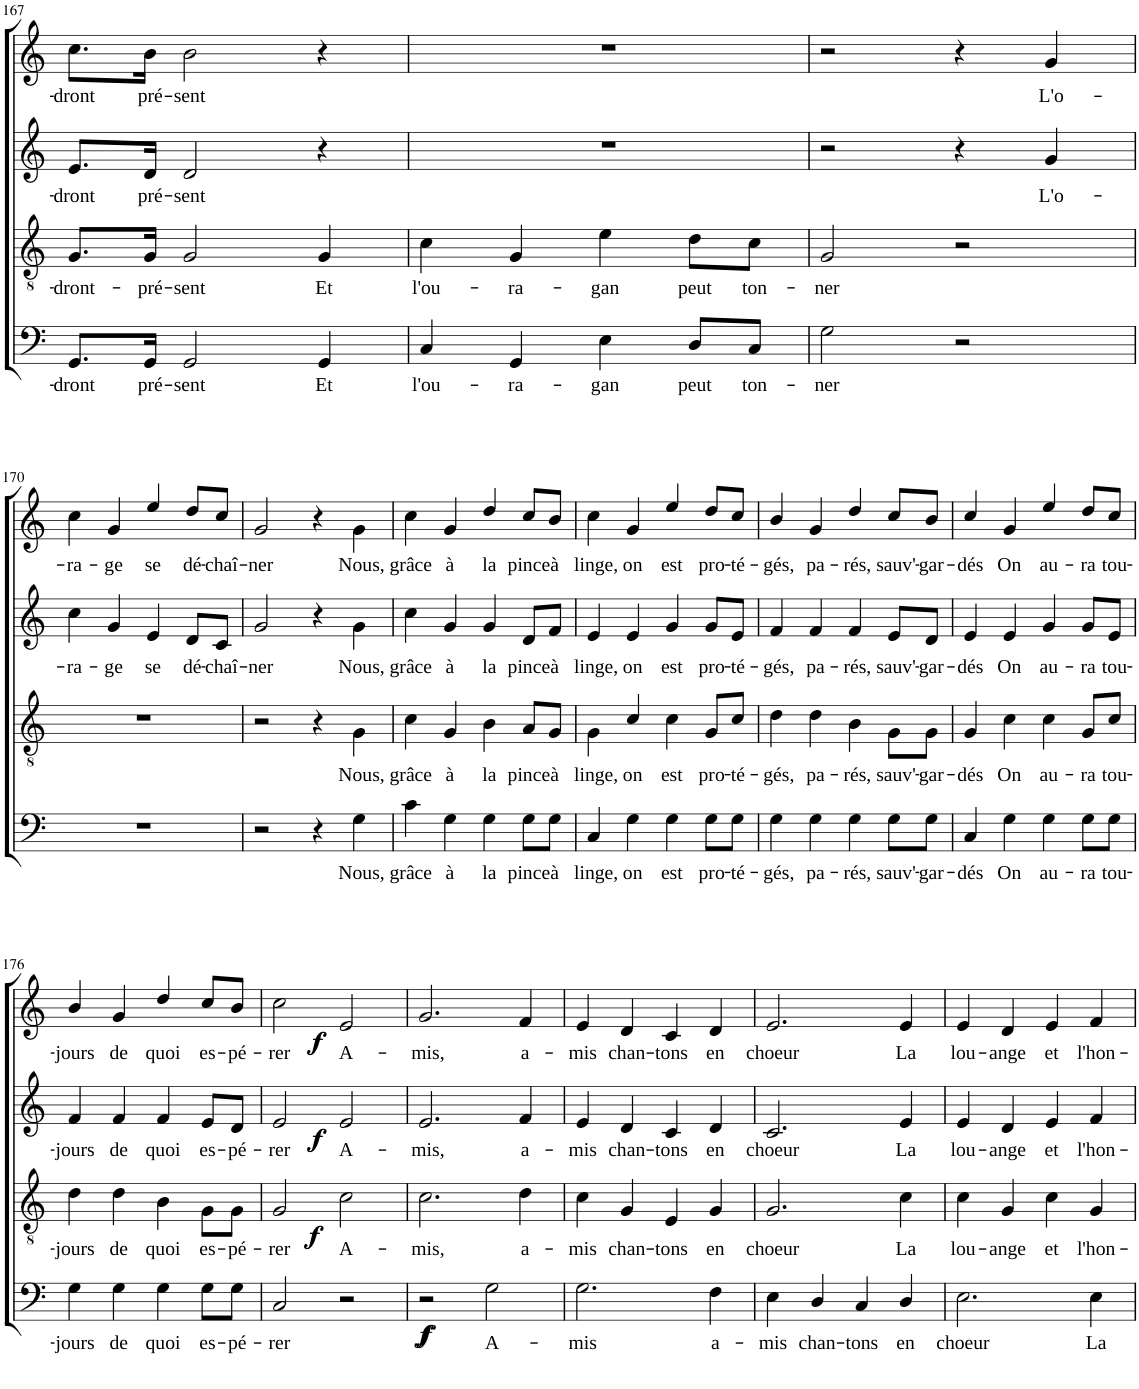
**kern	**text	**dynam	**kern	**text	**dynam	**kern	**text	**dynam	**kern	**text	**dynam
*part4	*part4	*part4	*part3	*part3	*part3	*part2	*part2	*part2	*part1	*part1	*part1
*staff4	*staff4	*staff4	*staff3	*staff3	*staff3	*staff2	*staff2	*staff2	*staff1	*staff1	*staff1
*I"Bass	*	*	*I"Tenor	*	*	*I"Alto	*	*	*I"Soprano	*	*
!!LO:PB:g=z
*clefF4	*	*	*clefGv2	*	*	*clefG2	*	*	*clefG2	*	*
*k[]	*	*	*k[]	*	*	*k[]	*	*	*k[]	*	*
*M4/4	*	*	*M4/4	*	*	*M4/4	*	*	*M4/4	*	*
*met(c)	*	*	*met(c)	*	*	*met(c)	*	*	*met(c)	*	*
=167	=167	=167	=167	=167	=167	=167	=167	=167	=167	=167	=167
!	!LO:LY:b	!	!	!LO:LY:b	!	!	!LO:LY:b	!	!	!LO:LY:b	!
8.GG/L	-dront	.	8.G/L	-dront-	.	8.e/L	-dront	.	8.cc\L	-dront	.
!	!LO:LY:b	!	!	!LO:LY:b	!	!	!LO:LY:b	!	!	!LO:LY:b	!
16GG/Jk	pré-	.	16G/Jk	-pré-	.	16d/Jk	pré-	.	16b\Jk	pré-	.
!	!LO:LY:b	!	!	!LO:LY:b	!	!	!LO:LY:b	!	!	!LO:LY:b	!
2GG/	-sent	.	2G/	-sent	.	2d/	-sent	.	2b\	-sent	.
!	!LO:LY:b	!	!	!LO:LY:b	!	!	!	!	!	!	!
4GG/	Et	.	4G/	Et	.	4r	.	.	4r	.	.
=168	=168	=168	=168	=168	=168	=168	=168	=168	=168	=168	=168
!	!LO:LY:b	!	!	!LO:LY:b	!	!	!	!	!	!	!
4C/	l'ou-	.	4c\	l'ou-	.	1r	.	.	1r	.	.
!	!LO:LY:b	!	!	!LO:LY:b	!	!	!	!	!	!	!
4GG/	-ra-	.	4G/	-ra-	.	.	.	.	.	.	.
!	!LO:LY:b	!	!	!LO:LY:b	!	!	!	!	!	!	!
4E\	-gan	.	4e\	-gan	.	.	.	.	.	.	.
!	!LO:LY:b	!	!	!LO:LY:b	!	!	!	!	!	!	!
8D/L	peut	.	8d\L	peut	.	.	.	.	.	.	.
!	!LO:LY:b	!	!	!LO:LY:b	!	!	!	!	!	!	!
8C/J	ton-	.	8c\J	ton-	.	.	.	.	.	.	.
=169	=169	=169	=169	=169	=169	=169	=169	=169	=169	=169	=169
!	!LO:LY:b	!	!	!LO:LY:b	!	!	!	!	!	!	!
2G\	-ner	.	2G/	-ner	.	2r	.	.	2r	.	.
2r	.	.	2r	.	.	4r	.	.	4r	.	.
!	!	!	!	!	!	!	!LO:LY:b	!	!	!LO:LY:b	!
.	.	.	.	.	.	4g/	L'o-	.	4g/	L'o-	.
!!LO:LB:g=z
=170	=170	=170	=170	=170	=170	=170	=170	=170	=170	=170	=170
!	!	!	!	!	!	!	!LO:LY:b	!	!	!LO:LY:b	!
1r	.	.	1r	.	.	4cc\	-ra-	.	4cc\	-ra-	.
!	!	!	!	!	!	!	!LO:LY:b	!	!	!LO:LY:b	!
.	.	.	.	.	.	4g/	-ge	.	4g/	-ge	.
!	!	!	!	!	!	!	!LO:LY:b	!	!	!LO:LY:b	!
.	.	.	.	.	.	4e/	se	.	4ee/	se	.
!	!	!	!	!	!	!	!LO:LY:b	!	!	!LO:LY:b	!
.	.	.	.	.	.	8d/L	dé-	.	8dd/L	dé-	.
!	!	!	!	!	!	!	!LO:LY:b	!	!	!LO:LY:b	!
.	.	.	.	.	.	8c/J	-chaî-	.	8cc/J	-chaî-	.
=171	=171	=171	=171	=171	=171	=171	=171	=171	=171	=171	=171
!	!	!	!	!	!	!	!LO:LY:b	!	!	!LO:LY:b	!
2r	.	.	2r	.	.	2g/	-ner	.	2g/	-ner	.
4r	.	.	4r	.	.	4r	.	.	4r	.	.
!	!LO:LY:b	!	!	!LO:LY:b	!	!	!LO:LY:b	!	!	!LO:LY:b	!
4G\	Nous,	.	4G\	Nous,	.	4g\	Nous,	.	4g\	Nous,	.
=172	=172	=172	=172	=172	=172	=172	=172	=172	=172	=172	=172
!	!LO:LY:b	!	!	!LO:LY:b	!	!	!LO:LY:b	!	!	!LO:LY:b	!
4c\	grâce	.	4c\	grâce	.	4cc\	grâce	.	4cc\	grâce	.
!	!LO:LY:b	!	!	!LO:LY:b	!	!	!LO:LY:b	!	!	!LO:LY:b	!
4G\	à	.	4G/	à	.	4g/	à	.	4g/	à	.
!	!LO:LY:b	!	!	!LO:LY:b	!	!	!LO:LY:b	!	!	!LO:LY:b	!
4G\	la	.	4B\	la	.	4g/	la	.	4dd/	la	.
!	!LO:LY:b	!	!	!LO:LY:b	!	!	!LO:LY:b	!	!	!LO:LY:b	!
8G\L	pince	.	8A/L	pince	.	8d/L	pince	.	8cc/L	pince	.
!	!LO:LY:b	!	!	!LO:LY:b	!	!	!LO:LY:b	!	!	!LO:LY:b	!
8G\J	à	.	8G/J	à	.	8f/J	à	.	8b/J	à	.
=173	=173	=173	=173	=173	=173	=173	=173	=173	=173	=173	=173
!	!LO:LY:b	!	!	!LO:LY:b	!	!	!LO:LY:b	!	!	!LO:LY:b	!
4C/	linge,	.	4G\	linge,	.	4e/	linge,	.	4cc\	linge,	.
!	!LO:LY:b	!	!	!LO:LY:b	!	!	!LO:LY:b	!	!	!LO:LY:b	!
4G\	on	.	4c/	on	.	4e/	on	.	4g/	on	.
!	!LO:LY:b	!	!	!LO:LY:b	!	!	!LO:LY:b	!	!	!LO:LY:b	!
4G\	est	.	4c\	est	.	4g/	est	.	4ee/	est	.
!	!LO:LY:b	!	!	!LO:LY:b	!	!	!LO:LY:b	!	!	!LO:LY:b	!
8G\L	pro-	.	8G/L	pro-	.	8g/L	pro-	.	8dd/L	pro-	.
!	!LO:LY:b	!	!	!LO:LY:b	!	!	!LO:LY:b	!	!	!LO:LY:b	!
8G\J	-té-	.	8c/J	-té-	.	8e/J	-té-	.	8cc/J	-té-	.
=174	=174	=174	=174	=174	=174	=174	=174	=174	=174	=174	=174
!	!LO:LY:b	!	!	!LO:LY:b	!	!	!LO:LY:b	!	!	!LO:LY:b	!
4G\	-gés,	.	4d\	-gés,	.	4f/	-gés,	.	4b/	-gés,	.
!	!LO:LY:b	!	!	!LO:LY:b	!	!	!LO:LY:b	!	!	!LO:LY:b	!
4G\	pa-	.	4d\	pa-	.	4f/	pa-	.	4g/	pa-	.
!	!LO:LY:b	!	!	!LO:LY:b	!	!	!LO:LY:b	!	!	!LO:LY:b	!
4G\	-rés,	.	4B\	-rés,	.	4f/	-rés,	.	4dd/	-rés,	.
!	!LO:LY:b	!	!	!LO:LY:b	!	!	!LO:LY:b	!	!	!LO:LY:b	!
8G\L	sauv'-	.	8G\L	sauv'-	.	8e/L	sauv'-	.	8cc/L	sauv'-	.
!	!LO:LY:b	!	!	!LO:LY:b	!	!	!LO:LY:b	!	!	!LO:LY:b	!
8G\J	-gar-	.	8G\J	-gar-	.	8d/J	-gar-	.	8b/J	-gar-	.
=175	=175	=175	=175	=175	=175	=175	=175	=175	=175	=175	=175
!	!LO:LY:b	!	!	!LO:LY:b	!	!	!LO:LY:b	!	!	!LO:LY:b	!
4C/	-dés	.	4G/	-dés	.	4e/	-dés	.	4cc/	-dés	.
!	!LO:LY:b	!	!	!LO:LY:b	!	!	!LO:LY:b	!	!	!LO:LY:b	!
4G\	On	.	4c\	On	.	4e/	On	.	4g/	On	.
!	!LO:LY:b	!	!	!LO:LY:b	!	!	!LO:LY:b	!	!	!LO:LY:b	!
4G\	au-	.	4c\	au-	.	4g/	au-	.	4ee/	au-	.
!	!LO:LY:b	!	!	!LO:LY:b	!	!	!LO:LY:b	!	!	!LO:LY:b	!
8G\L	-ra	.	8G/L	-ra	.	8g/L	-ra	.	8dd/L	-ra	.
!	!LO:LY:b	!	!	!LO:LY:b	!	!	!LO:LY:b	!	!	!LO:LY:b	!
8G\J	tou-	.	8c/J	tou-	.	8e/J	tou-	.	8cc/J	tou-	.
!!LO:LB:g=z
=176	=176	=176	=176	=176	=176	=176	=176	=176	=176	=176	=176
!	!LO:LY:b	!	!	!LO:LY:b	!	!	!LO:LY:b	!	!	!LO:LY:b	!
4G\	-jours	.	4d\	-jours	.	4f/	-jours	.	4b/	-jours	.
!	!LO:LY:b	!	!	!LO:LY:b	!	!	!LO:LY:b	!	!	!LO:LY:b	!
4G\	de	.	4d\	de	.	4f/	de	.	4g/	de	.
!	!LO:LY:b	!	!	!LO:LY:b	!	!	!LO:LY:b	!	!	!LO:LY:b	!
4G\	quoi	.	4B\	quoi	.	4f/	quoi	.	4dd/	quoi	.
!	!LO:LY:b	!	!	!LO:LY:b	!	!	!LO:LY:b	!	!	!LO:LY:b	!
8G\L	es-	.	8G\L	es-	.	8e/L	es-	.	8cc/L	es-	.
!	!LO:LY:b	!	!	!LO:LY:b	!	!	!LO:LY:b	!	!	!LO:LY:b	!
8G\J	-pé-	.	8G\J	-pé-	.	8d/J	-pé-	.	8b/J	-pé-	.
=177	=177	=177	=177	=177	=177	=177	=177	=177	=177	=177	=177
!	!LO:LY:b	!	!	!LO:LY:b	!	!	!LO:LY:b	!	!	!LO:LY:b	!
2C/	-rer	.	2G/	-rer	.	2e/	-rer	.	2cc\	-rer	.
!	!	!	!	!LO:LY:b	!LO:DY:b	!	!LO:LY:b	!	!	!LO:LY:b	!
!	!	!	!	!	!LO:DY:n=1:b	!	!	!LO:DY:b	!	!	!
!	!	!	!	!	!	!	!	!LO:DY:n=1:b	!	!	!LO:DY:b
!	!	!	!	!	!	!	!	!	!	!	!LO:DY:n=1:b
2r	.	.	2c\	A-	f f	2e/	A-	f f	2e/	A-	f f
=178	=178	=178	=178	=178	=178	=178	=178	=178	=178	=178	=178
!	!	!LO:DY:b	!	!LO:LY:b	!	!	!LO:LY:b	!	!	!LO:LY:b	!
!	!	!LO:DY:n=1:b	!	!	!	!	!	!	!	!	!
2r	.	f f	2.c\	-mis,	.	2.e/	-mis,	.	2.g/	-mis,	.
!	!LO:LY:b	!	!	!	!	!	!	!	!	!	!
2G\	A-	.	.	.	.	.	.	.	.	.	.
!	!	!	!	!LO:LY:b	!	!	!LO:LY:b	!	!	!LO:LY:b	!
.	.	.	4d\	a-	.	4f/	a-	.	4f/	a-	.
=179	=179	=179	=179	=179	=179	=179	=179	=179	=179	=179	=179
!	!LO:LY:b	!	!	!LO:LY:b	!	!	!LO:LY:b	!	!	!LO:LY:b	!
2.G\	-mis	.	4c\	-mis	.	4e/	-mis	.	4e/	-mis	.
!	!	!	!	!LO:LY:b	!	!	!LO:LY:b	!	!	!LO:LY:b	!
.	.	.	4G/	chan-	.	4d/	chan-	.	4d/	chan-	.
!	!	!	!	!LO:LY:b	!	!	!LO:LY:b	!	!	!LO:LY:b	!
.	.	.	4E/	-tons	.	4c/	-tons	.	4c/	-tons	.
!	!LO:LY:b	!	!	!LO:LY:b	!	!	!LO:LY:b	!	!	!LO:LY:b	!
4F\	a-	.	4G/	en	.	4d/	en	.	4d/	en	.
=180	=180	=180	=180	=180	=180	=180	=180	=180	=180	=180	=180
!	!LO:LY:b	!	!	!LO:LY:b	!	!	!LO:LY:b	!	!	!LO:LY:b	!
4E\	-mis	.	2.G/	choeur	.	2.c/	choeur	.	2.e/	choeur	.
!	!LO:LY:b	!	!	!	!	!	!	!	!	!	!
4D/	chan-	.	.	.	.	.	.	.	.	.	.
!	!LO:LY:b	!	!	!	!	!	!	!	!	!	!
4C/	-tons	.	.	.	.	.	.	.	.	.	.
!	!LO:LY:b	!	!	!LO:LY:b	!	!	!LO:LY:b	!	!	!LO:LY:b	!
4D/	en	.	4c\	La	.	4e/	La	.	4e/	La	.
=181	=181	=181	=181	=181	=181	=181	=181	=181	=181	=181	=181
!	!LO:LY:b	!	!	!LO:LY:b	!	!	!LO:LY:b	!	!	!LO:LY:b	!
2.E\	choeur	.	4c\	lou-	.	4e/	lou-	.	4e/	lou-	.
!	!	!	!	!LO:LY:b	!	!	!LO:LY:b	!	!	!LO:LY:b	!
.	.	.	4G/	-ange	.	4d/	-ange	.	4d/	-ange	.
!	!	!	!	!LO:LY:b	!	!	!LO:LY:b	!	!	!LO:LY:b	!
.	.	.	4c\	et	.	4e/	et	.	4e/	et	.
!	!LO:LY:b	!	!	!LO:LY:b	!	!	!LO:LY:b	!	!	!LO:LY:b	!
4E\	La	.	4G/	l'hon-	.	4f/	l'hon-	.	4f/	l'hon-	.
=	=	=	=	=	=	=	=	=	=	=	=
*-	*-	*-	*-	*-	*-	*-	*-	*-	*-	*-	*-
